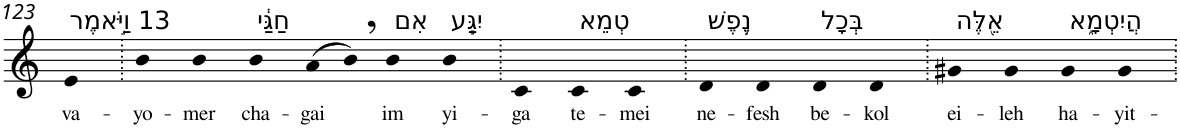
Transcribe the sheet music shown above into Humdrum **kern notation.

**kern	**text
*part1	*part1
*staff1	*staff1
*I"Piano	*
*I'Pno	*
!!LO:PB:g=z
*clefG2	*
*k[]	*
=123	=123
!LO:TX:a:t=13 וַיֹּ֣אמֶר	!
!	!LO:LY:b
4e	va-
=124.	=124.
!	!LO:LY:b
4b	-yo-
!	!LO:LY:b
4b	-mer
!LO:TX:a:t=חַגַּ֔י	!
!	!LO:LY:b
4b	cha-
!	!LO:LY:b
(>8a	-gai
8b,)	.
!LO:TX:a:t=אִם	!
!	!LO:LY:b
4b	im
!LO:TX:a:t=יִגַּ֧ע	!
!	!LO:LY:b
4b	yi-
=125.	=125.
!	!LO:LY:b
4c	-ga
!LO:TX:a:t=טְמֵא	!
!	!LO:LY:b
4c	te-
!	!LO:LY:b
4c	-mei
=126.	=126.
!LO:TX:a:t=נֶ֛פֶשׁ	!
!	!LO:LY:b
4d	ne-
!	!LO:LY:b
4d	-fesh
!LO:TX:a:t=בְּכָל	!
!	!LO:LY:b
4d	be-
!	!LO:LY:b
4d	-kol
=127.	=127.
!LO:TX:a:t=אֵ֖לֶּה	!
!	!LO:LY:b
4g#X	ei-
!	!LO:LY:b
4g#	-leh
!LO:TX:a:t=הֲיִטְמָ֑א	!
!	!LO:LY:b
4g#	ha-
!	!LO:LY:b
4g#	-yit-
=.	=.
*-	*-
